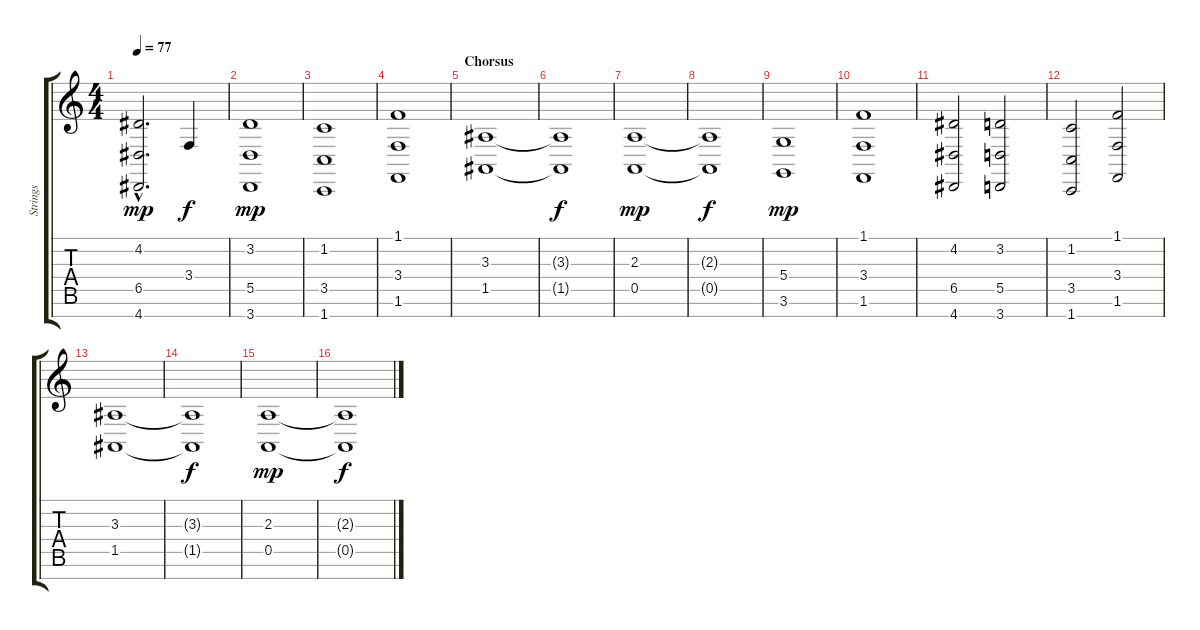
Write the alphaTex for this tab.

\track ("Strings" "Strings") {instrument violin}
\staff {score tabs}
\tuning (E4 B3 G3 D3 A2 E2 B1) {hide}
\ts (4 4)
\tempo 77
\clef g2
\ks c
(4.2{hac} 6.5{hac} 4.7{hac}).2{d dy mp} 3.4.4{dy f} |
(3.2 5.5 3.7).1{dy mp} |
(1.2 3.5 1.7).1 |
(1.1 3.4 1.6).1 |
\section ("" "Chorsus")
(3.3 1.5).1{volume 11} |
(3.3{t} 1.5{t}).1{dy f} |
(2.3 0.5).1{dy mp} |
(2.3{t} 0.5{t}).1{dy f} |
(5.4 3.6).1{dy mp} |
(1.1 3.4 1.6).1 |
(4.2 6.5 4.7).2 (3.2 5.5 3.7).2 |
(1.2 3.5 1.7).2 (1.1 3.4 1.6).2 |
(3.3 1.5).1 |
(3.3{t} 1.5{t}).1{dy f} |
(2.3 0.5).1{dy mp} |
(2.3{t} 0.5{t}).1{dy f}
